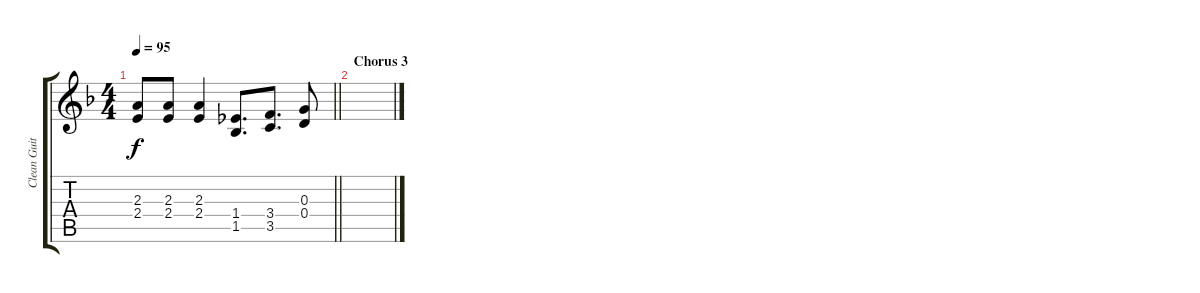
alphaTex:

\track ("Clean Guitar (Glenn Tipton)" "Clean Guit") {instrument electricguitarjazz}
\staff {score tabs}
\tuning (E4 B3 G3 D3 A2 D2) {hide}
\ts (4 4)
\tempo 95
\clef g2
\barLineRight lightlight
\ks dminor
(2.3{t} 2.4{t}).8{dy f} (2.3 2.4).8 (2.3 2.4).4 (1.4 1.5).8{d} (3.4 3.5).8{d} (0.3 0.4).8 |
\section ("" "Chorus 3")
